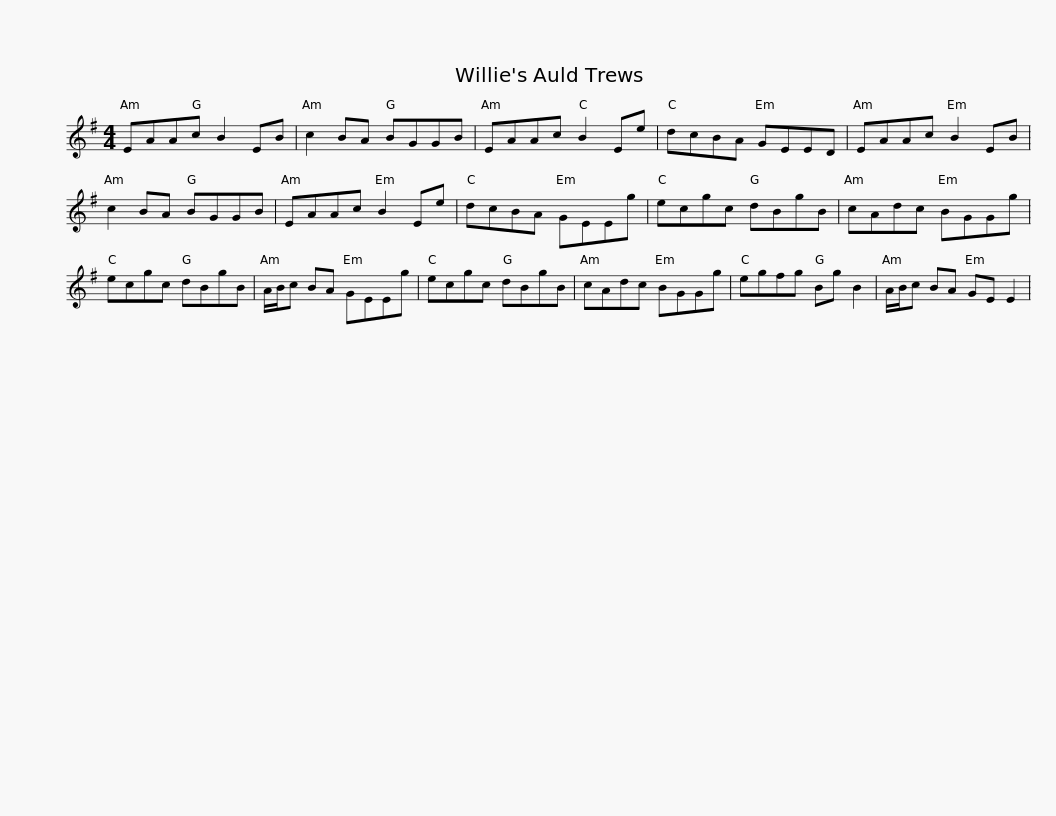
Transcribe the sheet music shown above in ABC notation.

X:1
L:1/8
M:4/4
I:linebreak $
K:Emin
V:1 treble
V:1
 EAAc B2 EB | c2 BA BGGB | EAAc B2 Ee | dcBA GEED | EAAc B2 EB | %5
 c2 BA BGGB |$ EAAc B2 Ee | dcBA GEEg | ecgc dBgB | cAdc BGGg | %10
 ecgc dBgB |$ A/B/c BA GEEg | ecgc dBgB | cAdc BGGg | egfg Bg B2 | %15
 A/B/c BA GE E2 | %16
